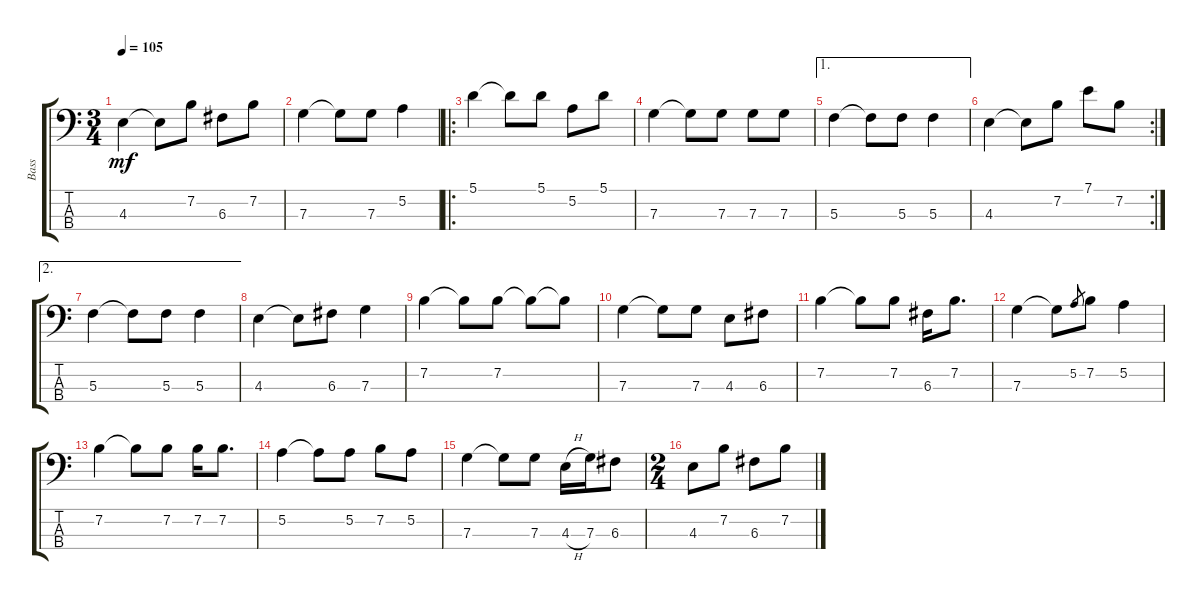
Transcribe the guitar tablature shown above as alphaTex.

\track ("Bass" "Bass") {instrument shamisen}
\staff {score tabs}
\tuning (A3 E3 C3 G3) {hide}
\ts (3 4)
\tempo 105
\clef f4
\ks c
4.3.4{dy mf} 4.3{t}.8 7.2.8 6.3.8 7.2.8 |
7.3.4 7.3{t}.8 7.3.8 5.2.4 |
\ro
5.1.4 5.1{t}.8 5.1.8 5.2.8 5.1.8 |
7.3.4 7.3{t}.8 7.3.8 7.3.8 7.3.8 |
\ae 1
5.3.4 5.3{t}.8 5.3.8 5.3.4 |
\rc 2
4.3.4 4.3{t}.8 7.2.8 7.1.8 7.2.8 |
\ae 2
5.3.4 5.3{t}.8 5.3.8 5.3.4 |
4.3.4 4.3{t}.8 6.3.8 7.3.4 |
7.2.4 7.2{t}.8 7.2.8 7.2{t}.8 7.2{t}.8 |
7.3.4 7.3{t}.8 7.3.8 4.3.8 6.3.8 |
7.2.4 7.2{t}.8 7.2.8 6.3.16 7.2.8{d} |
7.3.4 7.3{t}.8 5.2.8{gr} 7.2.8 5.2.4 |
7.2.4 7.2{t}.8 7.2.8 7.2.16 7.2.8{d} |
5.2.4 5.2{t}.8 5.2.8 7.2.8 5.2.8 |
7.3.4 7.3{t}.8 7.3.8 4.3{h}.16 7.3.16 6.3.8 |
\ts (2 4)
4.3.8 7.2.8 6.3.8 7.2.8
